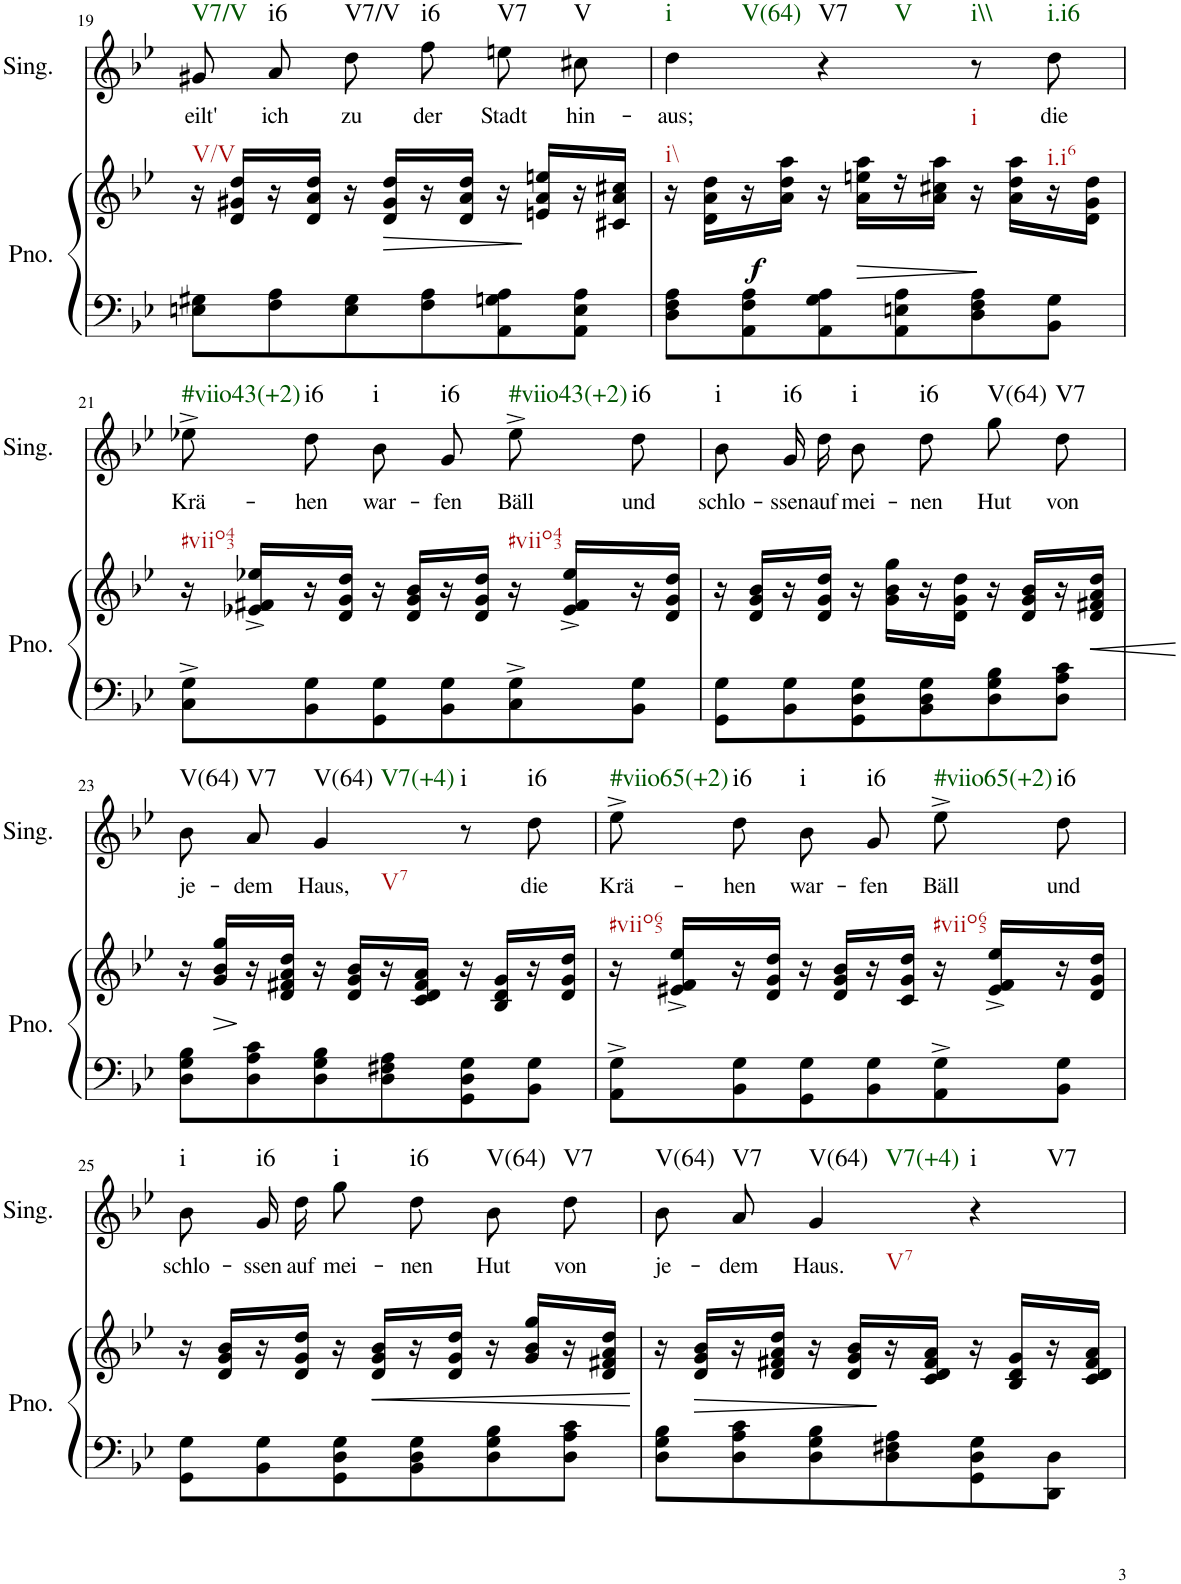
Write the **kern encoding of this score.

**kern	**kern	**dynam	**kern	**text	**harte
*part2	*part2	*part2	*part1	*part1	*part1
*staff3	*staff2	*staff2/3	*staff1	*staff1	*
*I"Pianoforte	*	*	*I"Singstimme	*	*
*I'Pno.	*	*	*I'Sing.	*	*
!!LO:PB:g=z
*clefF4	*clefG2	*	*clefG2	*	*
*k[b-e-]	*k[b-e-]	*	*k[b-e-]	*	*
*M3/4	*M3/4	*	*M3/4	*	*
=19	=19	=19	=19	=19	=19
!	!	!	!	!LO:LY:b	!LO:H:kt=V7/V
8En\ 8G#X\L	16r	.	8g#X/	eilt'	N
.	16d/ 16g#X/ 16dd/LL	.	.	.	.
!	!	!	!	!LO:LY:b	!LO:H:kt=i6
8F\ 8A\	16r	.	8a/	ich	N
.	16d/ 16a/ 16dd/JJ	.	.	.	.
!	!	!	!	!LO:LY:b	!LO:H:kt=V7/V
8E\ 8G#\	16r	.	8dd\	zu	N
!	!	!LO:HP:b	!	!	!
.	16d/ 16g#/ 16dd/LL	>	.	.	.
!	!	!	!	!LO:LY:b	!LO:H:kt=i6
8F\ 8A\	16r	.	8ff\	der	N
.	16d/ 16a/ 16dd/JJ	.	.	.	.
!	!	!	!	!LO:LY:b	!LO:H:kt=V7
8AA\ 8Gn\ 8A\	16r	.	8een\	Stadt	N
.	16en/ 16a/ 16een/LL	.	.	.	.
!	!	!	!	!LO:LY:b	!LO:H:kt=V
8AA\ 8E\ 8A\J	16r	.	8cc#X\	hin-	N
.	16c#X/ 16a/ 16cc#X/JJ	.	.	.	.
.	.	]	.	.	.
=20	=20	=20	=20	=20	=20
!	!	!	!	!LO:LY:b	!LO:H:n=1:kt=i
!	!	!	!	!	!LO:H:n=2:kt=V(64)
8D\ 8F\ 8A\L	16r	.	4dd\	-aus;	N N
.	16d\ 16a\ 16dd\LL	.	.	.	.
!	!	!LO:DY:b	!	!	!
8AA\ 8F\ 8A\	16r	f	.	.	.
.	16a\ 16dd\ 16aa\JJ	.	.	.	.
!	!	!	!	!	!LO:H:n=1:kt=V7
!	!	!	!	!	!LO:H:n=2:kt=V
8AA\ 8G\ 8A\	16r	.	4r	.	N N
!	!	!LO:HP:b	!	!	!
.	16a\ 16een\ 16aa\LL	>	.	.	.
8AA\ 8En\ 8A\	16r	.	.	.	.
.	16a\ 16cc#X\ 16aa\JJ	.	.	.	.
!	!	!	!	!	!LO:H:kt=i\\
8D\ 8F\ 8A\	16r	.	8r	.	N
.	16a\ 16dd\ 16aa\LL	.	.	.	.
!	!	!	!	!LO:LY:b	!LO:H:kt=i.i6
8BB-\ 8G\J	16r	.	8dd\	die	N
.	16d\ 16g\ 16dd\JJ	.	.	.	.
.	.	]	.	.	.
!!LO:LB:g=z
=21	=21	=21	=21	=21	=21
!	!	!	!	!LO:LY:b	!LO:H:kt=#viio43(+2)
8C\^ 8G\^L	16r	.	8ee-X^\	Krä-	N
.	16e-X/^ 16f#X/^ 16ee-X/^LL	.	.	.	.
!	!	!	!	!LO:LY:b	!LO:H:kt=i6
8BB-\ 8G\	16r	.	8dd\	-hen	N
.	16d/ 16g/ 16dd/JJ	.	.	.	.
!	!	!	!	!LO:LY:b	!LO:H:kt=i
8GG\ 8G\	16r	.	8b-\	war-	N
.	16d/ 16g/ 16b-/LL	.	.	.	.
!	!	!	!	!LO:LY:b	!LO:H:kt=i6
8BB-\ 8G\	16r	.	8g/	-fen	N
.	16d/ 16g/ 16dd/JJ	.	.	.	.
!	!	!	!	!LO:LY:b	!LO:H:kt=#viio43(+2)
8C\^ 8G\^	16r	.	8ee-^\	Bäll	N
.	16e-/^ 16f#/^ 16ee-/^LL	.	.	.	.
!	!	!	!	!LO:LY:b	!LO:H:kt=i6
8BB-\ 8G\J	16r	.	8dd\	und	N
.	16d/ 16g/ 16dd/JJ	.	.	.	.
=22	=22	=22	=22	=22	=22
!	!	!	!	!LO:LY:b	!LO:H:kt=i
8GG\ 8G\L	16r	.	8b-\	schlo-	N
.	16d/ 16g/ 16b-/LL	.	.	.	.
!	!	!	!	!LO:LY:b	!LO:H:kt=i6
8BB-\ 8G\	16r	.	16g\LL	-ssen	N
!	!	!	!	!LO:LY:b	!
.	16d/ 16g/ 16dd/JJ	.	16dd\JJ	auf	.
!	!	!	!	!LO:LY:b	!LO:H:kt=i
8GG\ 8D\ 8G\	16r	.	8b-\	mei-	N
.	16g\ 16b-\ 16gg\LL	.	.	.	.
!	!	!	!	!LO:LY:b	!LO:H:kt=i6
8BB-\ 8D\ 8G\	16r	.	8dd\	-nen	N
.	16d\ 16g\ 16dd\JJ	.	.	.	.
!	!	!	!	!LO:LY:b	!LO:H:kt=V(64)
8D\ 8G\ 8B-\	16r	.	8gg\	Hut	N
.	16d/ 16g/ 16b-/LL	.	.	.	.
!	!	!	!	!LO:LY:b	!LO:H:kt=V7
8D\ 8A\ 8c\J	16r	.	8dd\	von	N
!	!	!LO:HP:b	!	!	!
.	16d/ 16f#X/ 16a/ 16dd/JJ	<	.	.	.
.	.	[	.	.	.
!!LO:LB:g=z
=23	=23	=23	=23	=23	=23
!	!	!	!	!LO:LY:b	!LO:H:kt=V(64)
8D\ 8G\ 8B-\L	16r	.	8b-\	je-	N
!	!	!LO:HP:b	!	!	!
.	16g/ 16b-/ 16gg/LL	>	.	.	.
!	!	!	!	!LO:LY:b	!LO:H:kt=V7
8D\ 8A\ 8c\	16r	]	8a/	-dem	N
.	16d/ 16f#X/ 16a/ 16dd/JJ	.	.	.	.
!	!	!	!	!LO:LY:b	!LO:H:n=1:kt=V(64)
!	!	!	!	!	!LO:H:n=2:kt=V7(+4)
8D\ 8G\ 8B-\	16r	.	4g/	Haus,	N N
.	16d/ 16g/ 16b-/LL	.	.	.	.
8D\ 8F#X\ 8A\	16r	.	.	.	.
.	16c/ 16d/ 16f#/ 16a/JJ	.	.	.	.
!	!	!	!	!	!LO:H:kt=i
8GG\ 8D\ 8G\	16r	.	8r	.	N
.	16B-/ 16d/ 16g/LL	.	.	.	.
!	!	!	!	!LO:LY:b	!LO:H:kt=i6
8BB-\ 8G\J	16r	.	8dd\	die	N
.	16d/ 16g/ 16dd/JJ	.	.	.	.
=24	=24	=24	=24	=24	=24
!	!	!	!	!LO:LY:b	!LO:H:kt=#viio65(+2)
8AA\^ 8G\^L	16r	.	8ee-^\	Krä-	N
.	16e#X/^ 16f/^ 16ee-/^LL	.	.	.	.
!	!	!	!	!LO:LY:b	!LO:H:kt=i6
8BB-\ 8G\	16r	.	8dd\	-hen	N
.	16d/ 16g/ 16dd/JJ	.	.	.	.
!	!	!	!	!LO:LY:b	!LO:H:kt=i
8GG\ 8G\	16r	.	8b-\	war-	N
.	16d/ 16g/ 16b-/LL	.	.	.	.
!	!	!	!	!LO:LY:b	!LO:H:kt=i6
8BB-\ 8G\	16r	.	8g/	-fen	N
.	16c/ 16g/ 16dd/JJ	.	.	.	.
!	!	!	!	!LO:LY:b	!LO:H:kt=#viio65(+2)
8AA\^ 8G\^	16r	.	8ee-^\	Bäll	N
.	16e#/^ 16f/^ 16ee-/^LL	.	.	.	.
!	!	!	!	!LO:LY:b	!LO:H:kt=i6
8BB-\ 8G\J	16r	.	8dd\	und	N
.	16d/ 16g/ 16dd/JJ	.	.	.	.
!!LO:LB:g=z
=25	=25	=25	=25	=25	=25
!	!	!	!	!LO:LY:b	!LO:H:kt=i
8GG\ 8G\L	16r	.	8b-\	schlo-	N
.	16d/ 16g/ 16b-/LL	.	.	.	.
!	!	!	!	!LO:LY:b	!LO:H:kt=i6
8BB-\ 8G\	16r	.	16g\LL	-ssen	N
!	!	!	!	!LO:LY:b	!
.	16d/ 16g/ 16dd/JJ	.	16dd\JJ	auf	.
!	!	!	!	!LO:LY:b	!LO:H:kt=i
8GG\ 8D\ 8G\	16r	.	8gg\	mei-	N
!	!	!LO:HP:b	!	!	!
.	16d/ 16g/ 16b-/LL	<	.	.	.
!	!	!	!	!LO:LY:b	!LO:H:kt=i6
8BB-\ 8D\ 8G\	16r	.	8dd\	-nen	N
.	16d/ 16g/ 16dd/JJ	.	.	.	.
!	!	!	!	!LO:LY:b	!LO:H:kt=V(64)
8D\ 8G\ 8B-\	16r	.	8b-\	Hut	N
.	16g/ 16b-/ 16gg/LL	.	.	.	.
!	!	!	!	!LO:LY:b	!LO:H:kt=V7
8D\ 8A\ 8c\J	16r	.	8dd\	von	N
.	16d/ 16f#X/ 16a/ 16dd/JJ	.	.	.	.
.	.	[	.	.	.
=26	=26	=26	=26	=26	=26
!	!	!	!	!LO:LY:b	!LO:H:kt=V(64)
8D\ 8G\ 8B-\L	16r	.	8b-\	je-	N
!	!	!LO:HP:b	!	!	!
.	16d/ 16g/ 16b-/LL	>	.	.	.
!	!	!	!	!LO:LY:b	!LO:H:kt=V7
8D\ 8A\ 8c\	16r	.	8a/	-dem	N
.	16d/ 16f#X/ 16a/ 16dd/JJ	.	.	.	.
!	!	!	!	!LO:LY:b	!LO:H:n=1:kt=V(64)
!	!	!	!	!	!LO:H:n=2:kt=V7(+4)
8D\ 8G\ 8B-\	16r	.	4g/	Haus.	N N
.	16d/ 16g/ 16b-/LL	.	.	.	.
8D\ 8F#X\ 8A\	16r	.	.	.	.
.	16c/ 16d/ 16f#/ 16a/JJ	.	.	.	.
!	!	!	!	!	!LO:H:n=1:kt=i
!	!	!	!	!	!LO:H:n=2:kt=V7
8GG\ 8D\ 8G\	16r	.	4r	.	N N
.	16B-/ 16d/ 16g/LL	.	.	.	.
8DD\ 8D\J	16r	.	.	.	.
.	16c/ 16d/ 16f#/ 16a/JJ	.	.	.	.
.	.	]	.	.	.
=	=	=	=	=	=
*-	*-	*-	*-	*-	*-
